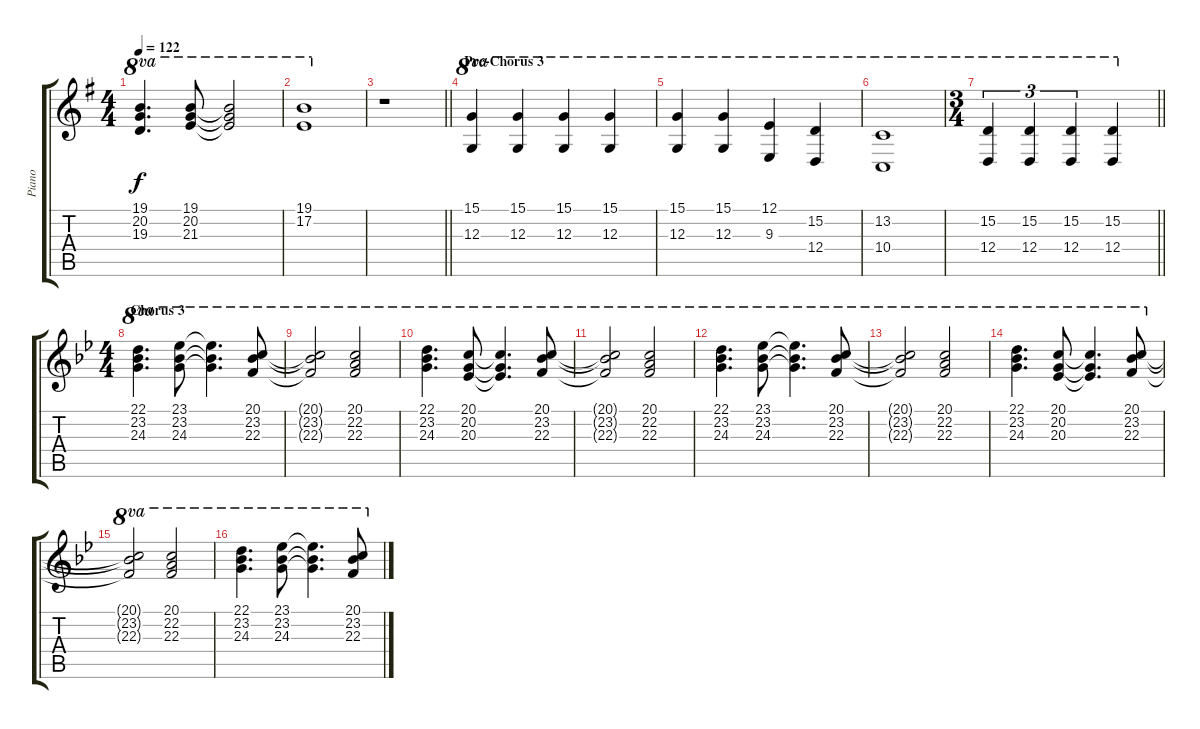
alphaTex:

\track ("Piano" "Piano") {instrument electricgrandpiano}
\staff {score tabs}
\tuning (E4 B3 G3 D3 A2 E2) {hide}
\ts (4 4)
\tempo 122
\clef g2
\ks eminor
(19.1 20.2 19.3).4{d ot 8va dy f} (19.1 20.2 21.3).8{ot 8va} (19.1{t} 20.2{t} 21.3{t}).2{ot 8va} |
(19.1 17.2).1{ot 8va} |
\barLineRight lightlight
r.1 |
\section ("" "Pre-Chorus 3")
(15.1 12.3).4{ot 8va} (15.1 12.3).4{ot 8va} (15.1 12.3).4{ot 8va} (15.1 12.3).4{ot 8va} |
(15.1 12.3).4{ot 8va} (15.1 12.3).4{ot 8va} (12.1 9.3).4{ot 8va} (15.2 12.4).4{ot 8va} |
(13.2 10.4).1{ot 8va} |
\ts (3 4)
\barLineRight lightlight
(15.2 12.4).4{tu (3 2) ot 8va} (15.2 12.4).4{tu (3 2) ot 8va} (15.2 12.4).4{tu (3 2) ot 8va} (15.2 12.4).4{ot 8va} |
\ts (4 4)
\section ("" "Chorus 3")
\ks gminor
(22.1 23.2 24.3).4{d ot 8va} (23.1 23.2 24.3).8{ot 8va} (23.1{t} 23.2{t} 24.3{t}).4{d ot 8va} (20.1 23.2 22.3).8{ot 8va} |
(20.1{t} 23.2{t} 22.3{t}).2{ot 8va} (20.1 22.2 22.3).2{ot 8va} |
(22.1 23.2 24.3).4{d ot 8va} (20.1 20.2 20.3).8{ot 8va} (20.1{t} 20.2{t} 20.3{t}).4{d ot 8va} (20.1 23.2 22.3).8{ot 8va} |
(20.1{t} 23.2{t} 22.3{t}).2{ot 8va} (20.1 22.2 22.3).2{ot 8va} |
(22.1 23.2 24.3).4{d ot 8va} (23.1 23.2 24.3).8{ot 8va} (23.1{t} 23.2{t} 24.3{t}).4{d ot 8va} (20.1 23.2 22.3).8{ot 8va} |
(20.1{t} 23.2{t} 22.3{t}).2{ot 8va} (20.1 22.2 22.3).2{ot 8va} |
(22.1 23.2 24.3).4{d ot 8va} (20.1 20.2 20.3).8{ot 8va} (20.1{t} 20.2{t} 20.3{t}).4{d ot 8va} (20.1 23.2 22.3).8{ot 8va} |
(20.1{t} 23.2{t} 22.3{t}).2{ot 8va} (20.1 22.2 22.3).2{ot 8va} |
(22.1 23.2 24.3).4{d ot 8va} (23.1 23.2 24.3).8{ot 8va} (23.1{t} 23.2{t} 24.3{t}).4{d ot 8va} (20.1 23.2 22.3).8{ot 8va}
